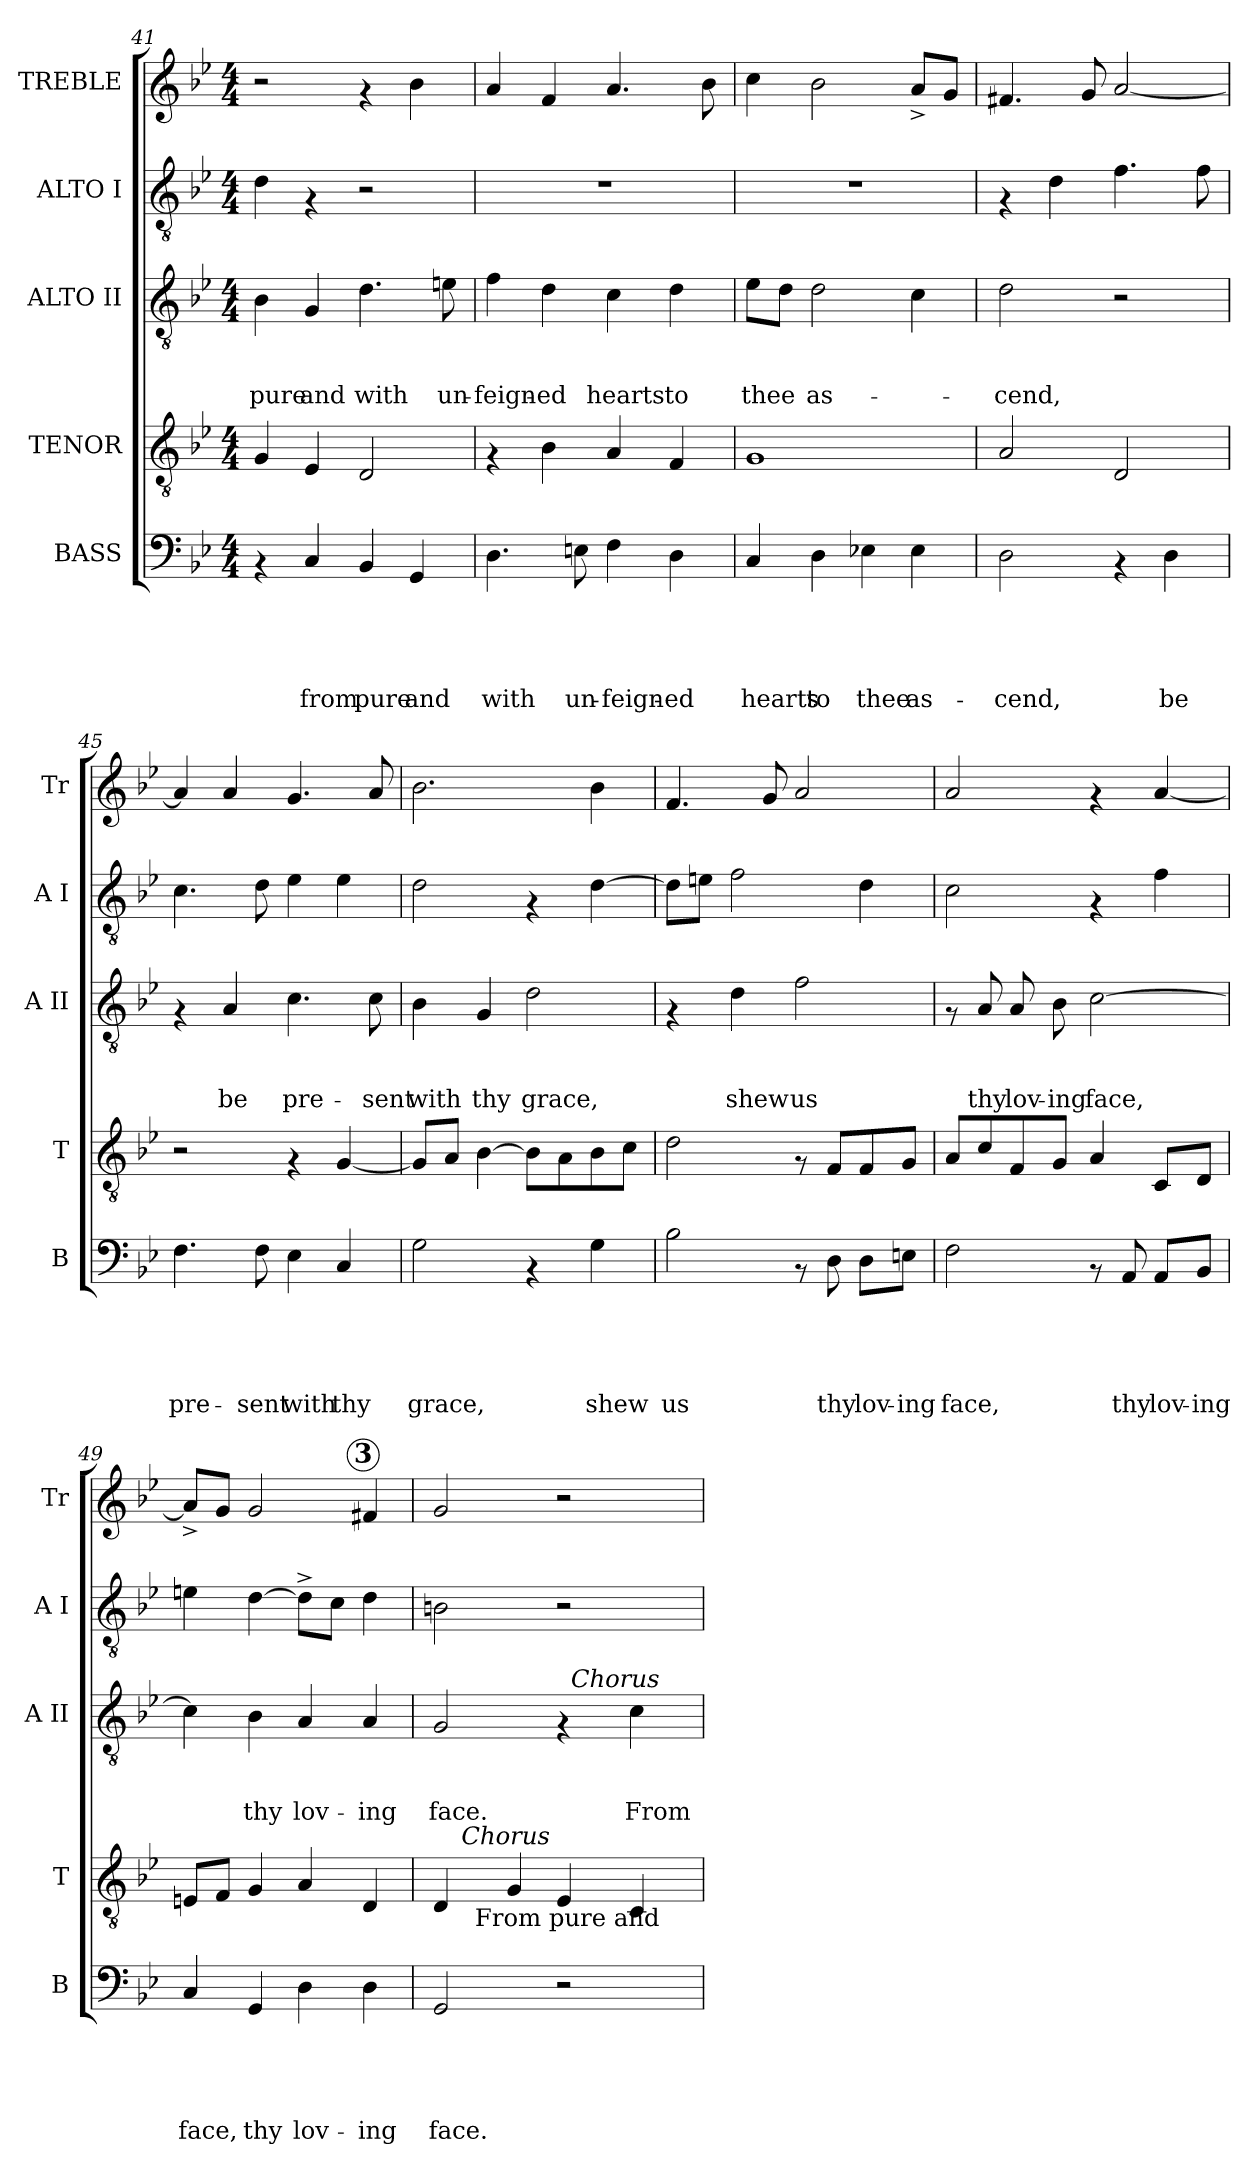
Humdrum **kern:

**kern	**text	**text	**text	**text	**text	**kern	**kern	**text	**text	**text	**kern	**kern
*part5	*part5	*part5	*part5	*part5	*part5	*part4	*part3	*part3	*part3	*part3	*part2	*part1
*staff5	*staff5	*staff5	*staff5	*staff5	*staff5	*staff4	*staff3	*staff3	*staff3	*staff3	*staff2	*staff1
*I"BASS	*	*	*	*	*	*I"TENOR	*I"ALTO II	*	*	*	*I"ALTO I	*I"TREBLE
*I'B	*	*	*	*	*	*I'T	*I'A II	*	*	*	*I'A I	*I'Tr
!!LO:PB:g=z
*clefF4	*	*	*	*	*	*clefGv2	*clefGv2	*	*	*	*clefGv2	*clefG2
*k[b-e-]	*	*	*	*	*	*k[b-e-]	*k[b-e-]	*	*	*	*k[b-e-]	*k[b-e-]
*B-:	*	*	*	*	*	*B-:	*B-:	*	*	*	*B-:	*B-:
*M4/4	*	*	*	*	*	*M4/4	*M4/4	*	*	*	*M4/4	*M4/4
=41	=41	=41	=41	=41	=41	=41	=41	=41	=41	=41	=41	=41
!	!	!	!	!	!	!	!	!	!	!LO:LY:b	!	!
4rAA	.	.	.	.	.	4G/	4B-\	.	.	pure	4d\	2r
!	!	!	!	!	!LO:LY:b	!	!	!	!	!LO:LY:b	!	!
4C/	.	.	.	.	from	4E-/	4G/	.	.	and	4rF	.
!	!	!	!	!	!LO:LY:b	!	!	!	!	!LO:LY:b	!	!
4BB-/	.	.	.	.	pure	2D/	4.d\	.	.	with	2r	4rf
!	!	!	!	!	!LO:LY:b	!	!	!	!	!	!	!
4GG/	.	.	.	.	and	.	.	.	.	.	.	4b-\
!	!	!	!	!	!	!	!	!	!	!LO:LY:b	!	!
.	.	.	.	.	.	.	8en\	.	.	un-	.	.
=42	=42	=42	=42	=42	=42	=42	=42	=42	=42	=42	=42	=42
!	!	!	!	!	!LO:LY:b	!	!	!	!	!LO:LY:b	!	!
4.D\	.	.	.	.	with	4rF	4f\	.	.	-feign-	1r	4a/
!	!	!	!	!	!	!	!	!	!	!LO:LY:b	!	!
.	.	.	.	.	.	4B-\	4d\	.	.	-ed	.	4f/
!	!	!	!	!	!LO:LY:b	!	!	!	!	!	!	!
8En\	.	.	.	.	un-	.	.	.	.	.	.	.
!	!	!	!	!	!LO:LY:b	!	!	!	!	!LO:LY:b	!	!
4F\	.	.	.	.	-feign-	4A/	4c\	.	.	hearts	.	4.a/
!	!	!	!	!	!LO:LY:b	!	!	!	!	!LO:LY:b	!	!
4D\	.	.	.	.	-ed	4F/	4d\	.	.	to	.	.
.	.	.	.	.	.	.	.	.	.	.	.	8b-\
=43	=43	=43	=43	=43	=43	=43	=43	=43	=43	=43	=43	=43
!	!	!	!	!	!LO:LY:b	!	!	!	!	!LO:LY:b	!	!
4C/	.	.	.	.	hearts	1G	8e-\L	.	.	thee	1r	4cc\
.	.	.	.	.	.	.	8d\J	.	.	.	.	.
!	!	!	!	!	!LO:LY:b	!	!	!	!	!LO:LY:b	!	!
4D\	.	.	.	.	to	.	2d\	.	.	as-	.	2b-\
!	!	!	!	!	!LO:LY:b	!	!	!	!	!	!	!
4E-X\	.	.	.	.	thee	.	.	.	.	.	.	.
!	!	!	!	!	!LO:LY:b	!	!	!	!	!	!	!
4E-\	.	.	.	.	as-	.	4c\	.	.	.	.	8a^</L
.	.	.	.	.	.	.	.	.	.	.	.	8g/J
=44	=44	=44	=44	=44	=44	=44	=44	=44	=44	=44	=44	=44
!	!	!	!	!	!LO:LY:b	!	!	!	!	!LO:LY:b	!	!
2D\	.	.	.	.	-cend,	2A/	2d\	.	.	-cend,	4rF	4.f#X/
.	.	.	.	.	.	.	.	.	.	.	4d\	.
.	.	.	.	.	.	.	.	.	.	.	.	8g/
4rAA	.	.	.	.	.	2D/	2r	.	.	.	4.f\	[<2a/
!	!	!	!	!	!LO:LY:b	!	!	!	!	!	!	!
4D\	.	.	.	.	be	.	.	.	.	.	.	.
.	.	.	.	.	.	.	.	.	.	.	8f\	.
=45	=45	=45	=45	=45	=45	=45	=45	=45	=45	=45	=45	=45
!	!	!	!	!	!LO:LY:b	!	!	!	!	!	!	!
4.F\	.	.	.	.	pre-	2r	4rF	.	.	.	4.c\	4a/]
!	!	!	!	!	!	!	!	!	!	!LO:LY:b	!	!
.	.	.	.	.	.	.	4A/	.	.	be	.	4a/
!	!	!	!	!	!LO:LY:b	!	!	!	!	!	!	!
8F\	.	.	.	.	-sent	.	.	.	.	.	8d\	.
!	!	!	!	!	!LO:LY:b	!	!	!	!	!LO:LY:b	!	!
4E-\	.	.	.	.	with	4rF	4.c\	.	.	pre-	4e-\	4.g/
!	!	!	!	!	!LO:LY:b	!	!	!	!	!	!	!
4C/	.	.	.	.	thy	[<4G/	.	.	.	.	4e-\	.
!	!	!	!	!	!	!	!	!	!	!LO:LY:b	!	!
.	.	.	.	.	.	.	8c\	.	.	-sent	.	8a/
!!LO:LB:g=z
=46	=46	=46	=46	=46	=46	=46	=46	=46	=46	=46	=46	=46
!	!	!	!	!	!LO:LY:b	!	!	!	!	!LO:LY:b	!	!
2G\	.	.	.	.	grace,	8G/L]	4B-\	.	.	with	2d\	2.b-\
.	.	.	.	.	.	8A/J	.	.	.	.	.	.
!	!	!	!	!	!	!	!	!	!	!LO:LY:b	!	!
.	.	.	.	.	.	[>4B-\	4G/	.	.	thy	.	.
!	!	!	!	!	!	!	!	!	!	!LO:LY:b	!	!
4rAA	.	.	.	.	.	8B-\L]	2d\	.	.	grace,	4rF	.
.	.	.	.	.	.	8A\	.	.	.	.	.	.
!	!	!	!	!	!LO:LY:b	!	!	!	!	!	!	!
4G\	.	.	.	.	shew	8B-\	.	.	.	.	[>4d\	4b-\
.	.	.	.	.	.	8c\J	.	.	.	.	.	.
=47	=47	=47	=47	=47	=47	=47	=47	=47	=47	=47	=47	=47
!	!	!	!	!	!LO:LY:b	!	!	!	!	!	!	!
2B-\	.	.	.	.	us	2d\	4rF	.	.	.	8d\L]	4.f/
.	.	.	.	.	.	.	.	.	.	.	8en\J	.
!	!	!	!	!	!	!	!	!	!	!LO:LY:b	!	!
.	.	.	.	.	.	.	4d\	.	.	shew	2f\	.
.	.	.	.	.	.	.	.	.	.	.	.	8g/
!	!	!	!	!	!	!	!	!	!	!LO:LY:b	!	!
8rAA	.	.	.	.	.	8rF	2f\	.	.	us	.	2a/
!	!	!	!	!	!LO:LY:b	!	!	!	!	!	!	!
8D\	.	.	.	.	thy	8F/L	.	.	.	.	.	.
!	!	!	!	!	!LO:LY:b	!	!	!	!	!	!	!
8D\L	.	.	.	.	lov-	8F/	.	.	.	.	4d\	.
!	!	!	!	!	!LO:LY:b	!	!	!	!	!	!	!
8En\J	.	.	.	.	-ing	8G/J	.	.	.	.	.	.
=48	=48	=48	=48	=48	=48	=48	=48	=48	=48	=48	=48	=48
!	!	!	!	!	!LO:LY:b	!	!	!	!	!	!	!
2F\	.	.	.	.	face,	8A/L	8rF	.	.	.	2c\	2a/
!	!	!	!	!	!	!	!	!	!	!LO:LY:b	!	!
.	.	.	.	.	.	8c/	8A/	.	.	thy	.	.
!	!	!	!	!	!	!	!	!	!	!LO:LY:b	!	!
.	.	.	.	.	.	8F/	8A/	.	.	lov-	.	.
!	!	!	!	!	!	!	!	!	!	!LO:LY:b	!	!
.	.	.	.	.	.	8G/J	8B-\	.	.	-ing	.	.
!	!	!	!	!	!	!	!	!	!	!LO:LY:b	!	!
8rAA	.	.	.	.	.	4A/	[>2c\	.	.	face,	4rF	4rf
!	!	!	!	!	!LO:LY:b	!	!	!	!	!	!	!
8AA/	.	.	.	.	thy	.	.	.	.	.	.	.
!	!	!	!	!	!LO:LY:b	!	!	!	!	!	!	!
8AA/L	.	.	.	.	lov-	8C/L	.	.	.	.	4f\	[<4a/
!	!	!	!	!	!LO:LY:b	!	!	!	!	!	!	!
8BB-/J	.	.	.	.	-ing	8D/J	.	.	.	.	.	.
!!LO:REH:place=s1:a:enc=circle:t=3:qo=3
=49	=49	=49	=49	=49	=49	=49	=49	=49	=49	=49	=49	=49
!	!	!	!	!	!LO:LY:b	!	!	!	!	!	!	!
4C/	.	.	.	.	face,	8En/L	4c\]	.	.	.	4en\	8a^</L]
.	.	.	.	.	.	8F/J	.	.	.	.	.	8g/J
!	!	!	!	!	!LO:LY:b	!	!	!	!	!LO:LY:b	!	!
4GG/	.	.	.	.	thy	4G/	4B-\	.	.	thy	[>4d\	2g/
!	!	!	!	!	!LO:LY:b	!	!	!	!	!LO:LY:b	!	!
4D\	.	.	.	.	lov-	4A/	4A/	.	.	lov-	8d^>\L]	.
.	.	.	.	.	.	.	.	.	.	.	8c\J	.
!	!	!	!	!	!LO:LY:b	!	!	!	!	!LO:LY:b	!	!
4D\	.	.	.	.	-ing	4D/	4A/	.	.	-ing	4d\	4f#X/
=50	=50	=50	=50	=50	=50	=50	=50	=50	=50	=50	=50	=50
!	!	!	!	!	!LO:LY:b	!	!	!	!	!LO:LY:b	!	!
*	*	*	*	*	*	*^	*^	*	*	*	*	*
*	*	*	*	*	*	*	*^	*	*	*	*	*	*	*
2GG/	.	.	.	.	face.	4D/	16.ryy	8ryy	2G/	2ryy	.	.	face.	2Bn\	2g/
!	!	!	!	!	!	!	!LO:TX:a:i:t=Chorus	!	!	!	!	!	!	!	!
.	.	.	.	.	.	.	2ryy	.	.	.	.	.	.	.	.
!	!	!	!	!	!	!	!	!LO:TX:b:t=From pure and	!	!	!	!	!	!	!
.	.	.	.	.	.	.	.	2..ryy	.	.	.	.	.	.	.
.	.	.	.	.	.	4G/	.	.	.	.	.	.	.	.	.
2r	.	.	.	.	.	4E-/	.	.	4rF	32ryy	.	.	.	2r	2r
!	!	!	!	!	!	!	!	!	!	!LO:TX:a:i:t=Chorus	!	!	!	!	!
.	.	.	.	.	.	.	.	.	.	4...ryy	.	.	.	.	.
.	.	.	.	.	.	.	4ryy	.	.	.	.	.	.	.	.
!	!	!	!	!	!	!	!	!	!	!	!	!	!LO:LY:b	!	!
.	.	.	.	.	.	4C/	.	.	4c\	.	.	.	From	.	.
.	.	.	.	.	.	.	8ryy	.	.	.	.	.	.	.	.
.	.	.	.	.	.	.	32ryy	.	.	.	.	.	.	.	.
*	*	*	*	*	*	*v	*v	*v	*	*	*	*	*	*	*
*	*	*	*	*	*	*	*v	*v	*	*	*	*	*
=	=	=	=	=	=	=	=	=	=	=	=	=
*-	*-	*-	*-	*-	*-	*-	*-	*-	*-	*-	*-	*-
